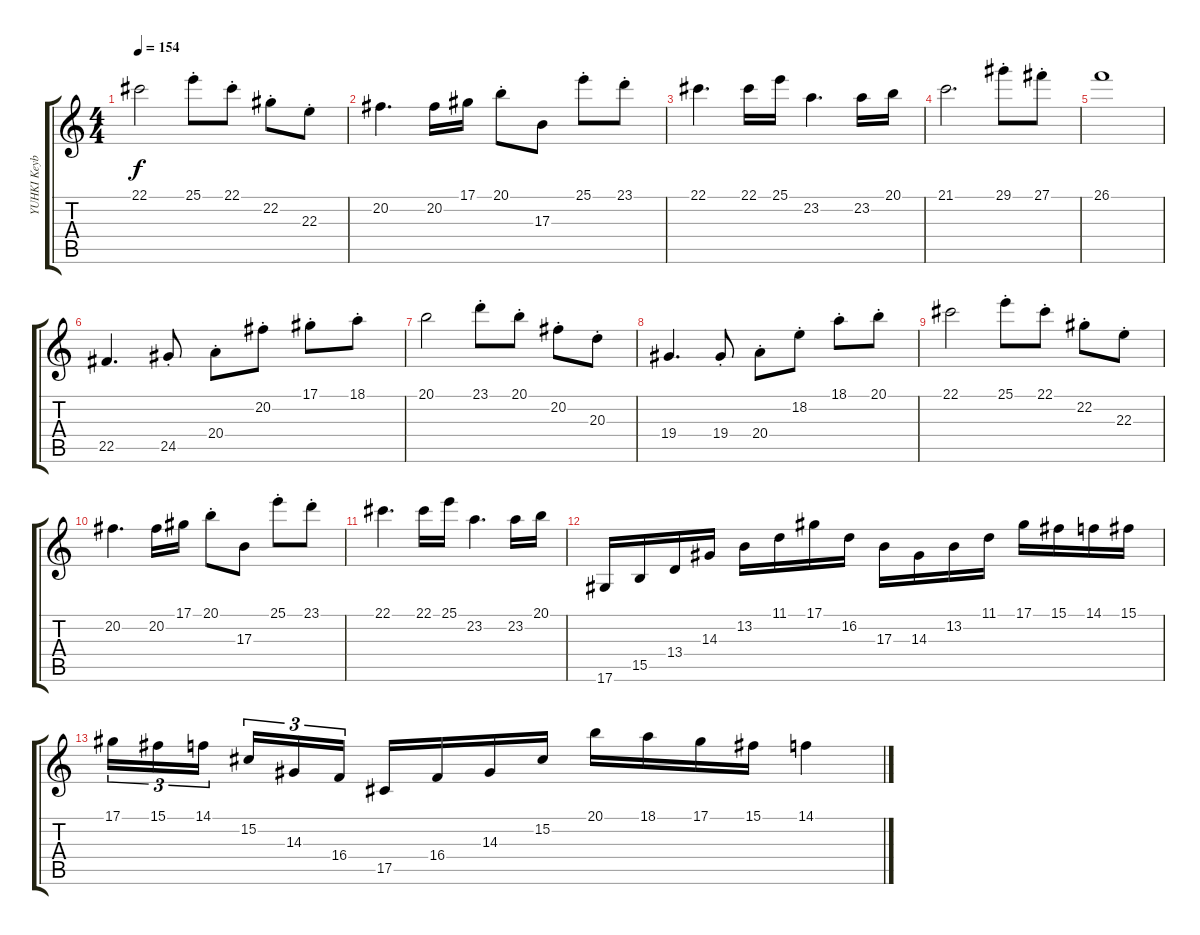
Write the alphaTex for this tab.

\track ("YUHKI Keyboard II" "YUHKI Keyb") {instrument flute}
\staff {score tabs}
\tuning (Eb4 Bb3 Gb3 Db3 Ab2 Eb2) {hide}
\ts (4 4)
\tempo 154
\clef g2
\ks c
22.1.2{dy f} 25.1{st}.8 22.1{st}.8 22.2{st}.8 22.3{st}.8 |
20.2.4{d} 20.2.16 17.1.16 20.1{st}.8 17.3.8 25.1{st}.8 23.1{st}.8 |
22.1.4{d} 22.1.16 25.1.16 23.2.4{d} 23.2.16 20.1.16 |
21.1.2{d} 29.1{st}.8 27.1{st}.8 |
26.1.1 |
22.5.4{d instrument trumpet} 24.5{st}.8 20.4{st}.8 20.2{st}.8 17.1{st}.8 18.1{st}.8 |
20.1.2 23.1{st}.8 20.1{st}.8 20.2{st}.8 20.3{st}.8 |
19.4.4{d} 19.4{st}.8 20.4{st}.8 18.2{st}.8 18.1{st}.8 20.1{st}.8 |
22.1.2 25.1{st}.8 22.1{st}.8 22.2{st}.8 22.3{st}.8 |
20.2.4{d} 20.2.16 17.1.16 20.1{st}.8 17.3.8 25.1{st}.8 23.1{st}.8 |
22.1.4{d} 22.1.16 25.1.16 23.2.4{d} 23.2.16 20.1.16 |
17.6.16{volume 10 instrument stringensemble1} 15.5.16 13.4.16 14.3.16 13.2.16 11.1.16 17.1.16 16.2.16 17.3.16 14.3.16 13.2.16 11.1.16 17.1.16 15.1.16 14.1.16 15.1.16 |
17.1.16{tu (3 2)} 15.1.16{tu (3 2)} 14.1.16{tu (3 2) beam splitsecondary} 15.2.16{tu (3 2)} 14.3.16{tu (3 2)} 16.4.16{tu (3 2)} 17.5.16 16.4.16 14.3.16 15.2.16 20.1.16 18.1.16 17.1.16 15.1.16 14.1.4
